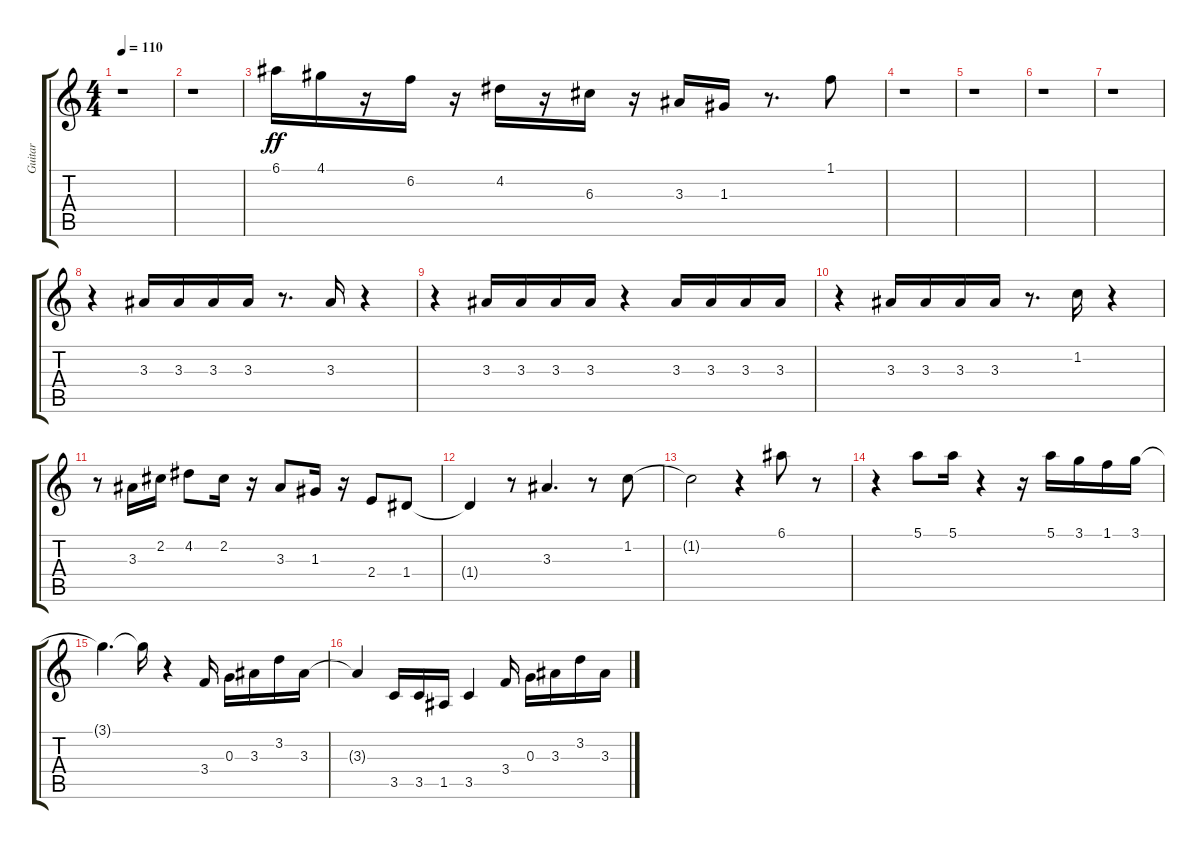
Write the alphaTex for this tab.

\track ("Guitar" "Guitar") {instrument electricguitarjazz}
\staff {score tabs}
\tuning (E4 B3 G3 D3 A2 E2) {hide}
\ts (4 4)
\tempo 110
\clef g2
\ks c
r.1{dy ff} |
r.1 |
6.1.16 4.1.16 r.16 6.2.16 r.16 4.2.16 r.16 6.3.16 r.16 3.3.16 1.3.16 r.8{d} 1.1.8 |
r.1 |
r.1 |
r.1 |
r.1 |
r.4 3.3.16 3.3.16 3.3.16 3.3.16 r.8{d} 3.3.16 r.4 |
r.4 3.3.16 3.3.16 3.3.16 3.3.16 r.4 3.3.16 3.3.16 3.3.16 3.3.16 |
r.4 3.3.16 3.3.16 3.3.16 3.3.16 r.8{d} 1.2.16 r.4 |
r.8 3.3.16 2.2.16 4.2.8 2.2.16 r.16 3.3.8 1.3.16 r.16 2.4.8 1.4.8 |
1.4{t}.4 r.8 3.3.4{d} r.8 1.2.8 |
1.2{t}.2 r.4 6.1.8 r.8 |
r.4 5.1.8 5.1.16 r.4 r.16 5.1.16 3.1.16 1.1.16 3.1.16 |
3.1{t}.4{d} 3.1{t}.16 r.4 3.4.16 0.3.16 3.3.16 3.2.16 3.3.16 |
3.3{t}.4 3.5.16 3.5.16 1.5.16 3.5.4 3.4.16 0.3.16 3.3.16 3.2.16 3.3.16
